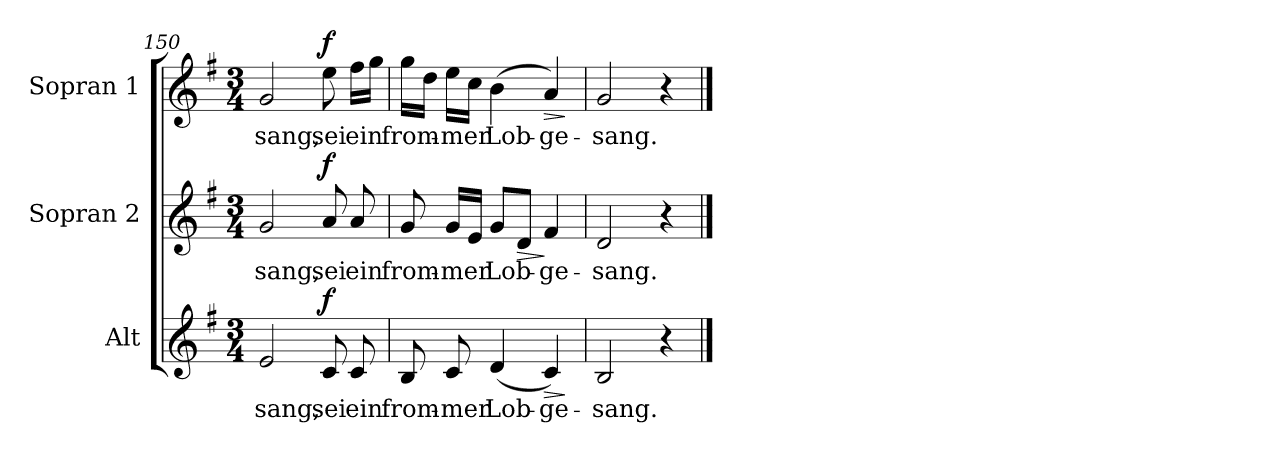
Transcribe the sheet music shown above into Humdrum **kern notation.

**kern	**text	**dynam	**kern	**text	**dynam	**kern	**text	**dynam
*part3	*part3	*part3	*part2	*part2	*part2	*part1	*part1	*part1
*staff3	*staff3	*staff3	*staff2	*staff2	*staff2	*staff1	*staff1	*staff1
*I"Alt	*	*	*I"Sopran 2	*	*	*I"Sopran 1	*	*
*clefG2	*	*	*clefG2	*	*	*clefG2	*	*
*k[f#]	*	*	*k[f#]	*	*	*k[f#]	*	*
*G:	*	*	*G:	*	*	*G:	*	*
*M3/4	*	*	*M3/4	*	*	*M3/4	*	*
=150	=150	=150	=150	=150	=150	=150	=150	=150
!	!LO:LY:b	!	!	!LO:LY:b	!	!	!LO:LY:b	!
2e/	-sang,	.	2g/	-sang,	.	2g/	-sang,	.
!	!LO:LY:b	!LO:DY:a	!	!LO:LY:b	!LO:DY:a	!	!LO:LY:b	!LO:DY:a
8c/	sei	f	8a/	sei	f	8ee\	sei	f
!	!LO:LY:b	!	!	!LO:LY:b	!	!	!LO:LY:b	!
8c/	ein	.	8a/	ein	.	16ff#\LL	ein	.
.	.	.	.	.	.	16gg\JJ	.	.
=151	=151	=151	=151	=151	=151	=151	=151	=151
!	!LO:LY:b	!	!	!LO:LY:b	!	!	!LO:LY:b	!
8B/	from-	.	8g/	from-	.	16gg\LL	from-	.
.	.	.	.	.	.	16dd\JJ	.	.
!	!LO:LY:b	!	!	!LO:LY:b	!	!	!LO:LY:b	!
8c/	-mer	.	16g/LL	-mer	.	16ee\LL	-mer	.
.	.	.	16e/JJ	.	.	16cc\JJ	.	.
!	!LO:LY:b	!	!	!LO:LY:b	!	!	!LO:LY:b	!
(<4d/	Lob-	.	8g/L	Lob-	.	(>4b\	Lob-	.
!	!	!	!	!	!LO:HP:b	!	!	!
.	.	.	8d/J	.	>	.	.	.
!	!LO:LY:b	!LO:HP:b	!	!LO:LY:b	!	!	!LO:LY:b	!LO:HP:b
4c/)	-ge-	>	4f#/	-ge-	]	4a/)	-ge-	>
.	.	]	.	.	.	.	.	]
=152	=152	=152	=152	=152	=152	=152	=152	=152
!	!LO:LY:b	!	!	!LO:LY:b	!	!	!LO:LY:b	!
2B/	-sang.	.	2d/	-sang.	.	2g/	-sang.	.
4r	.	.	4r	.	.	4r	.	.
==	==	==	==	==	==	==	==	==
*-	*-	*-	*-	*-	*-	*-	*-	*-
